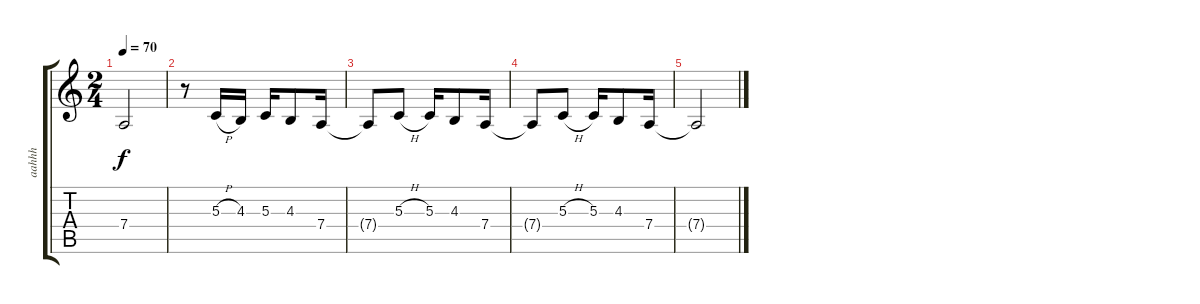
\track ("aahhh" "aahhh") {instrument choiraahs}
\staff {score tabs}
\tuning (E4 B3 G3 D3 A2 E2) {hide}
\ts (2 4)
\tempo 70
\clef g2
\ks c
7.4.2{dy f volume 16} |
r.8 5.3{h}.16 4.3.16 5.3.16 4.3.8 7.4.16 |
7.4{t}.8 5.3{h}.8 5.3.16 4.3.8 7.4.16 |
7.4{t}.8 5.3{h}.8 5.3.16 4.3.8 7.4.16 |
7.4{t}.2
